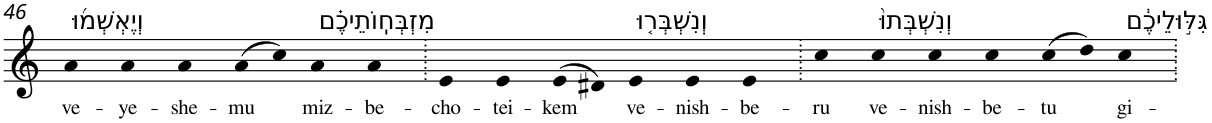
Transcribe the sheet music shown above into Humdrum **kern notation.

**kern	**text
*part1	*part1
*staff1	*staff1
*I"Piano	*
*I'Pno	*
!!LO:PB:g=z
*clefG2	*
*k[]	*
=46	=46
!LO:TX:a:t=וְיֶאְשְׁמ֜וּ	!
!	!LO:LY:b
4a	ve-
!	!LO:LY:b
4a	-ye-
!	!LO:LY:b
4a	-she-
!	!LO:LY:b
(>8a	-mu
8cc)	.
!LO:TX:a:t=מִזְבְּחֽוֹתֵיכֶ֗ם	!
!	!LO:LY:b
4a	miz-
!	!LO:LY:b
4a	-be-
=47.	=47.
!	!LO:LY:b
4e	-cho-
!	!LO:LY:b
4e	-tei-
!	!LO:LY:b
(>8e	-kem
8d#X)	.
!LO:TX:a:t=וְנִשְׁבְּר֤וּ	!
!	!LO:LY:b
4e	ve-
!	!LO:LY:b
4e	-nish-
!	!LO:LY:b
4e	-be-
=48.	=48.
!	!LO:LY:b
4cc	-ru
!LO:TX:a:t=וְנִשְׁבְּתוּ֙	!
!	!LO:LY:b
4cc	ve-
!	!LO:LY:b
4cc	-nish-
!	!LO:LY:b
4cc	-be-
!	!LO:LY:b
(>8cc	-tu
8dd)	.
!LO:TX:a:t=גִּלּ֣וּלֵיכֶ֔ם	!
!	!LO:LY:b
4cc	gi-
=.	=.
*-	*-
